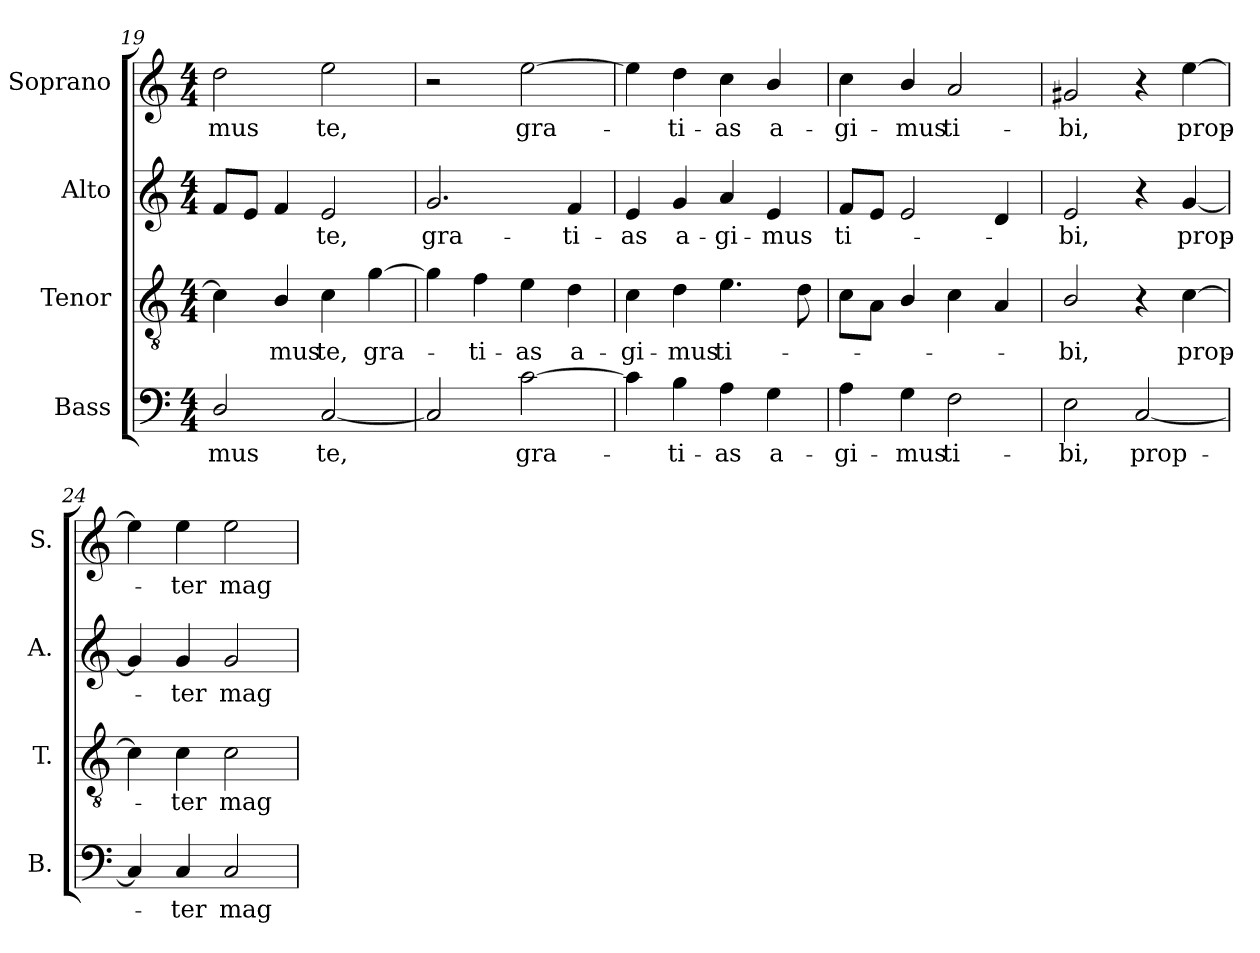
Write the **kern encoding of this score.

**kern	**text	**kern	**text	**kern	**text	**kern	**text
*part4	*part4	*part3	*part3	*part2	*part2	*part1	*part1
*staff4	*staff4	*staff3	*staff3	*staff2	*staff2	*staff1	*staff1
*I"Bass	*	*I"Tenor	*	*I"Alto	*	*I"Soprano	*
*I'B.	*	*I'T.	*	*I'A.	*	*I'S.	*
*clefF4	*	*clefGv2	*	*clefG2	*	*clefG2	*
*	*	*ITrd7c12	*	*	*	*	*
*k[]	*	*k[]	*	*k[]	*	*k[]	*
*C:	*	*C:	*	*C:	*	*C:	*
*M4/4	*	*M4/4	*	*M4/4	*	*M4/4	*
=19	=19	=19	=19	=19	=19	=19	=19
!	!LO:LY:b:color=#000000	!	!	!	!	!	!
!	!	!	!	!	!	!	!LO:LY:b:color=#000000
2Di/	-mus	4Ci\]	.	8fi/L	.	2ddi\	-mus
.	.	.	.	8ei/J	.	.	.
!	!	!	!LO:LY:b:color=#000000	!	!	!	!
.	.	4BBi/	-mus	4fi/	.	.	.
!	!LO:LY:b:color=#000000	!	!	!	!	!	!
!	!	!	!LO:LY:b:color=#000000	!	!	!	!
!	!	!	!	!	!LO:LY:b:color=#000000	!	!
!	!	!	!	!	!	!	!LO:LY:b:color=#000000
[2Ci/	te,	4Ci\	te,	2ei/	te,	2eei\	te,
!	!	!	!LO:LY:b:color=#000000	!	!	!	!
.	.	[4Gi\	gra-	.	.	.	.
=20	=20	=20	=20	=20	=20	=20	=20
!	!	!	!	!	!LO:LY:b:color=#000000	!	!
2Ci/]	.	4Gi\]	.	2.gi/	gra-	2r	.
!	!	!	!LO:LY:b:color=#000000	!	!	!	!
.	.	4Fi\	-ti-	.	.	.	.
!	!LO:LY:b:color=#000000	!	!	!	!	!	!
!	!	!	!LO:LY:b:color=#000000	!	!	!	!
!	!	!	!	!	!	!	!LO:LY:b:color=#000000
[2ci\	gra-	4Ei\	-as	.	.	[2eei\	gra-
!	!	!	!LO:LY:b:color=#000000	!	!	!	!
!	!	!	!	!	!LO:LY:b:color=#000000	!	!
.	.	4Di\	a-	4fi/	-ti-	.	.
=21	=21	=21	=21	=21	=21	=21	=21
!	!	!	!LO:LY:b:color=#000000	!	!	!	!
!	!	!	!	!	!LO:LY:b:color=#000000	!	!
4ci\]	.	4Ci\	-gi-	4ei/	-as	4eei\]	.
!	!LO:LY:b:color=#000000	!	!	!	!	!	!
!	!	!	!LO:LY:b:color=#000000	!	!	!	!
!	!	!	!	!	!LO:LY:b:color=#000000	!	!
!	!	!	!	!	!	!	!LO:LY:b:color=#000000
4Bi\	-ti-	4Di\	-mus	4gi/	a-	4ddi\	-ti-
!	!LO:LY:b:color=#000000	!	!	!	!	!	!
!	!	!	!LO:LY:b:color=#000000	!	!	!	!
!	!	!	!	!	!LO:LY:b:color=#000000	!	!
!	!	!	!	!	!	!	!LO:LY:b:color=#000000
4Ai\	-as	4.Ei\	ti-	4ai/	-gi-	4cci\	-as
!	!LO:LY:b:color=#000000	!	!	!	!	!	!
!	!	!	!	!	!LO:LY:b:color=#000000	!	!
!	!	!	!	!	!	!	!LO:LY:b:color=#000000
4Gi\	a-	.	.	4ei/	-mus	4bi/	a-
.	.	8Di\	.	.	.	.	.
=22	=22	=22	=22	=22	=22	=22	=22
!	!LO:LY:b:color=#000000	!	!	!	!	!	!
!	!	!	!	!	!LO:LY:b:color=#000000	!	!
!	!	!	!	!	!	!	!LO:LY:b:color=#000000
4Ai\	-gi-	8Ci\L	.	8fi/L	ti-	4cci\	-gi-
.	.	8AAi\J	.	8ei/J	.	.	.
!	!LO:LY:b:color=#000000	!	!	!	!	!	!
!	!	!	!	!	!	!	!LO:LY:b:color=#000000
4Gi\	-mus	4BBi/	.	2ei/	.	4bi/	-mus
!	!LO:LY:b:color=#000000	!	!	!	!	!	!
!	!	!	!	!	!	!	!LO:LY:b:color=#000000
2Fi\	ti-	4Ci\	.	.	.	2ai/	ti-
.	.	4AAi/	.	4di/	.	.	.
!!LO:LB:g=z
=23	=23	=23	=23	=23	=23	=23	=23
!	!LO:LY:b:color=#000000	!	!	!	!	!	!
!	!	!	!LO:LY:b:color=#000000	!	!	!	!
!	!	!	!	!	!LO:LY:b:color=#000000	!	!
!	!	!	!	!	!	!	!LO:LY:b:color=#000000
2Ei\	-bi,	2BBi/	-bi,	2ei/	-bi,	2g#Xi/	-bi,
!	!LO:LY:b:color=#000000	!	!	!	!	!	!
[2Ci/	prop-	4r	.	4r	.	4r	.
!	!	!	!LO:LY:b:color=#000000	!	!	!	!
!	!	!	!	!	!LO:LY:b:color=#000000	!	!
!	!	!	!	!	!	!	!LO:LY:b:color=#000000
.	.	[4Ci\	prop-	[4gi/	prop-	[4eei\	prop-
=24	=24	=24	=24	=24	=24	=24	=24
4Ci/]	.	4Ci\]	.	4gi/]	.	4eei\]	.
!	!LO:LY:b:color=#000000	!	!	!	!	!	!
!	!	!	!LO:LY:b:color=#000000	!	!	!	!
!	!	!	!	!	!LO:LY:b:color=#000000	!	!
!	!	!	!	!	!	!	!LO:LY:b:color=#000000
4Ci/	-ter	4Ci\	-ter	4gi/	-ter	4eei\	-ter
!	!LO:LY:b:color=#000000	!	!	!	!	!	!
!	!	!	!LO:LY:b:color=#000000	!	!	!	!
!	!	!	!	!	!LO:LY:b:color=#000000	!	!
!	!	!	!	!	!	!	!LO:LY:b:color=#000000
2Ci/	mag-	2Ci\	mag-	2gi/	mag-	2eei\	mag-
=	=	=	=	=	=	=	=
*-	*-	*-	*-	*-	*-	*-	*-
